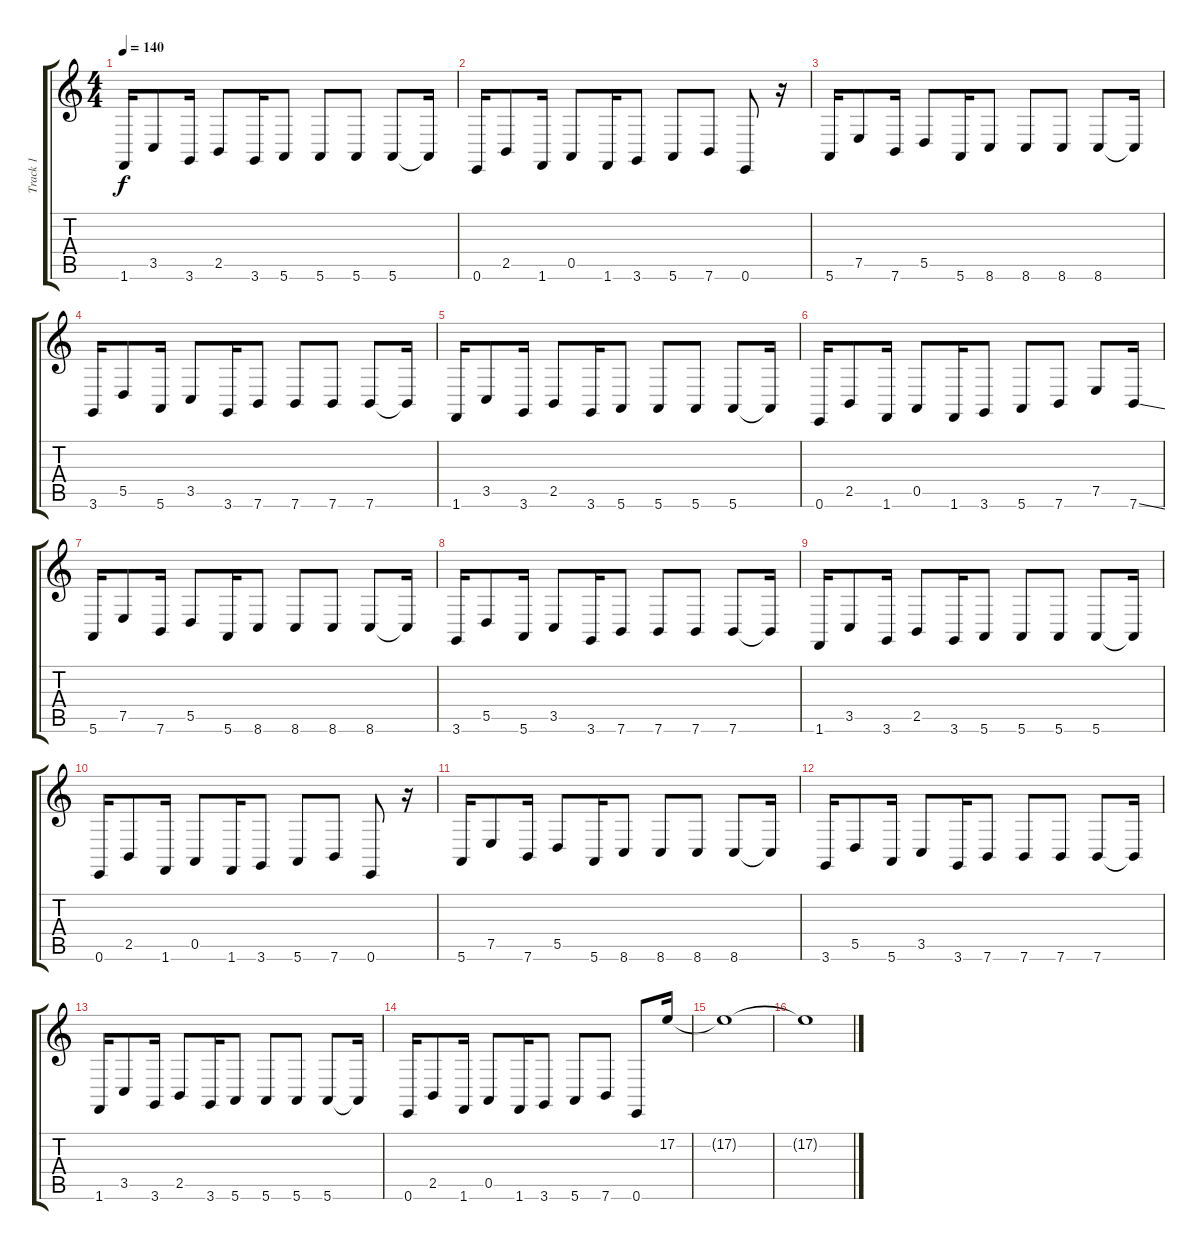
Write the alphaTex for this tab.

\track ("Track 1" "Track 1") {instrument harpsichord}
\staff {score tabs}
\tuning (E4 B3 G3 D3 A2 E2) {hide}
\ts (4 4)
\tempo 140
\clef g2
\ks c
1.6.16{dy f} 3.5.8 3.6.16 2.5.8 3.6.16 5.6.8 5.6.8 5.6.8 5.6.8 5.6{t}.16 |
0.6.16 2.5.8 1.6.16 0.5.8 1.6.16 3.6.8 5.6.8 7.6.8 0.6.8 r.16 |
5.6.16 7.5.8 7.6.16 5.5.8 5.6.16 8.6.8 8.6.8 8.6.8 8.6.8 8.6{t}.16 |
3.6.16 5.5.8 5.6.16 3.5.8 3.6.16 7.6.8 7.6.8 7.6.8 7.6.8 7.6{t}.16 |
1.6.16 3.5.8 3.6.16 2.5.8 3.6.16 5.6.8 5.6.8 5.6.8 5.6.8 5.6{t}.16 |
0.6.16 2.5.8 1.6.16 0.5.8 1.6.16 3.6.8 5.6.8 7.6.8 7.5.8 7.6{ss}.16 |
5.6.16 7.5.8 7.6.16 5.5.8 5.6.16 8.6.8 8.6.8 8.6.8 8.6.8 8.6{t}.16 |
3.6.16 5.5.8 5.6.16 3.5.8 3.6.16 7.6.8 7.6.8 7.6.8 7.6.8 7.6{t}.16 |
1.6.16 3.5.8 3.6.16 2.5.8 3.6.16 5.6.8 5.6.8 5.6.8 5.6.8 5.6{t}.16 |
0.6.16 2.5.8 1.6.16 0.5.8 1.6.16 3.6.8 5.6.8 7.6.8 0.6.8 r.16 |
5.6.16 7.5.8 7.6.16 5.5.8 5.6.16 8.6.8 8.6.8 8.6.8 8.6.8 8.6{t}.16 |
3.6.16 5.5.8 5.6.16 3.5.8 3.6.16 7.6.8 7.6.8 7.6.8 7.6.8 7.6{t}.16 |
1.6.16 3.5.8 3.6.16 2.5.8 3.6.16 5.6.8 5.6.8 5.6.8 5.6.8 5.6{t}.16 |
0.6.16 2.5.8 1.6.16 0.5.8 1.6.16 3.6.8 5.6.8 7.6.8 0.6.8 17.2.16{instrument lead2sawtooth} |
17.2{t}.1 |
17.2{t}.1
